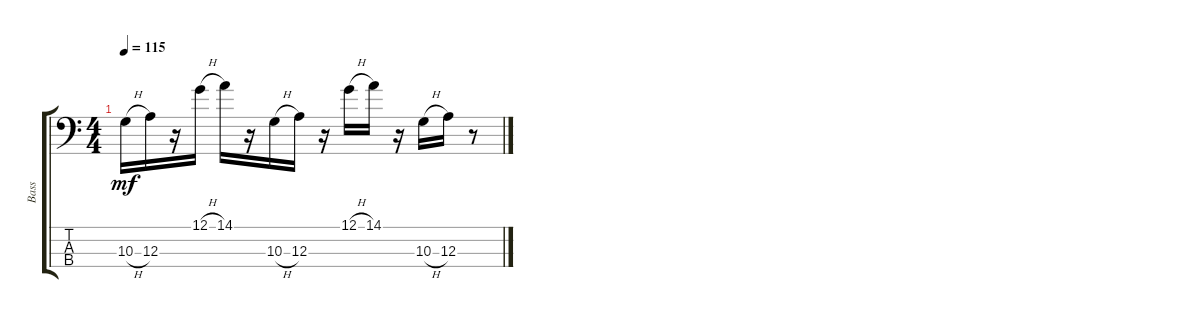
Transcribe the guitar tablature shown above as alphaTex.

\track ("Bass" "Bass") {instrument electricbassfinger}
\staff {score tabs}
\tuning (G2 D2 A1 E1) {hide}
\ts (4 4)
\tempo 115
\clef f4
\ks c
10.3{h}.16{dy mf} 12.3.16 r.16 12.1{h}.16 14.1.16 r.16 10.3{h}.16 12.3.16 r.16 12.1{h}.16 14.1.16 r.16 10.3{h}.16 12.3.16 r.8
